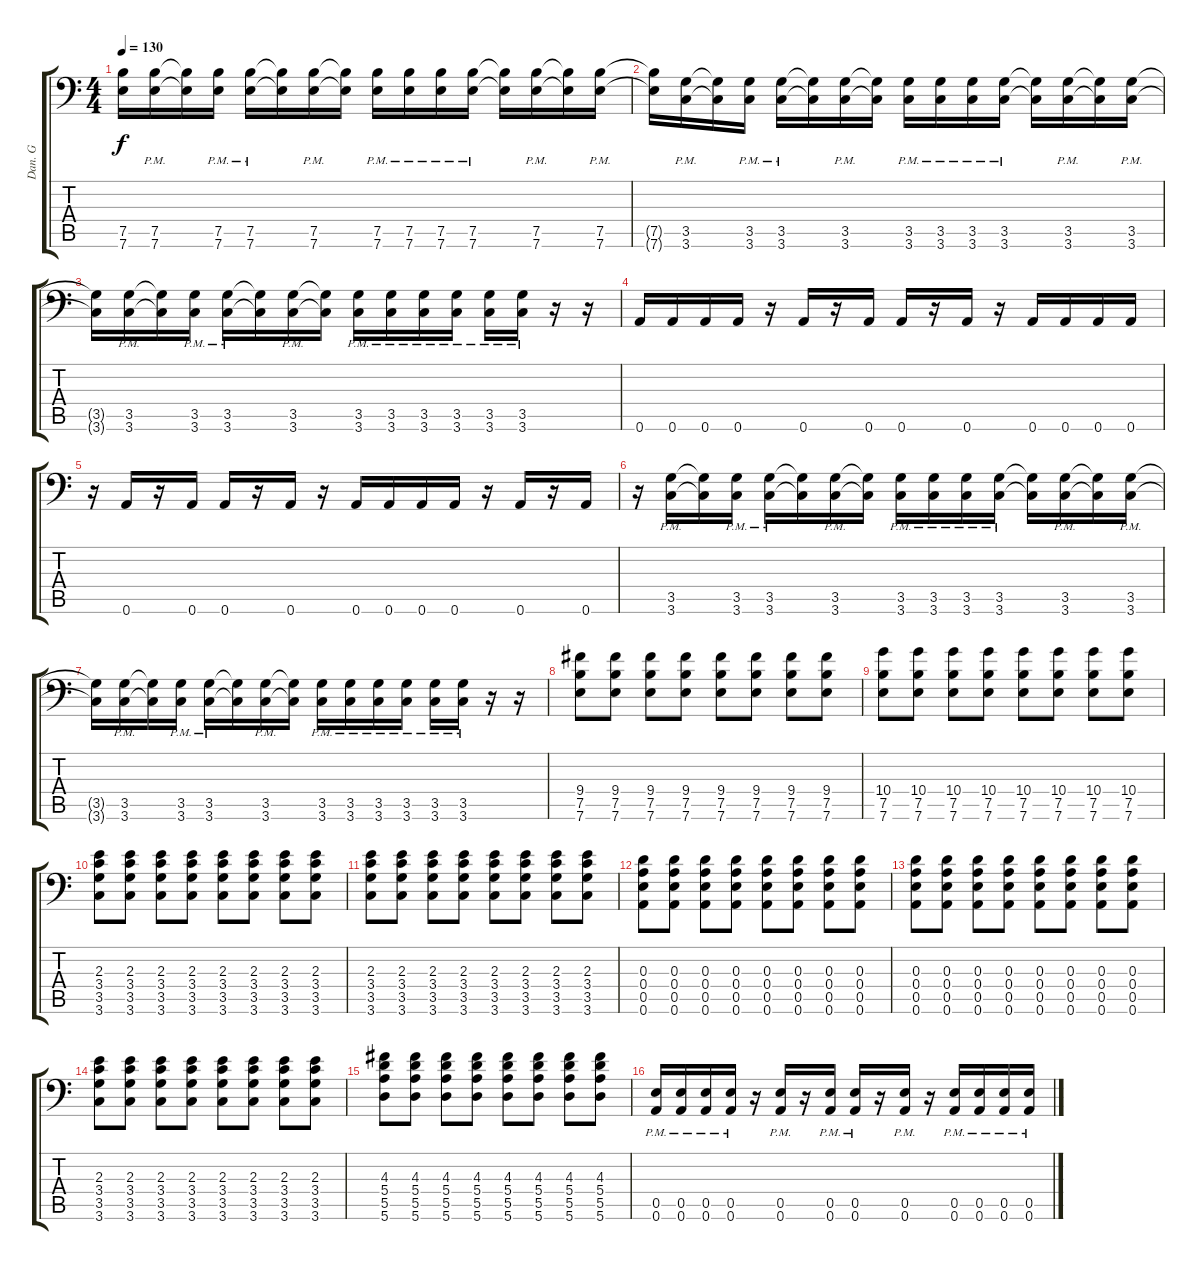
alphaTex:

\track ("Dan. G" "Dan. G") {instrument distortionguitar}
\staff {score tabs}
\tuning (B3 Gb3 D3 A2 E2 A1) {hide}
\ts (4 4)
\tempo 130
\clef f4
\ks c
(7.5{t} 7.6{t}).16{dy f} (7.5{pm} 7.6{pm}).16 (7.5{t} 7.6{t}).16 (7.5{pm} 7.6{pm}).16 (7.5{pm} 7.6{pm}).16 (7.5{t} 7.6{t}).16 (7.5{pm} 7.6{pm}).16 (7.5{t} 7.6{t}).16 (7.5{pm} 7.6{pm}).16 (7.5{pm} 7.6{pm}).16 (7.5{pm} 7.6{pm}).16 (7.5{pm} 7.6{pm}).16 (7.5{t} 7.6{t}).16 (7.5{pm} 7.6{pm}).16 (7.5{t} 7.6{t}).16 (7.5{pm} 7.6{pm}).16 |
(7.5{t} 7.6{t}).16 (3.5{pm} 3.6{pm}).16 (3.5{t} 3.6{t}).16 (3.5{pm} 3.6{pm}).16 (3.5{pm} 3.6{pm}).16 (3.5{t} 3.6{t}).16 (3.5{pm} 3.6{pm}).16 (3.5{t} 3.6{t}).16 (3.5{pm} 3.6{pm}).16 (3.5{pm} 3.6{pm}).16 (3.5{pm} 3.6{pm}).16 (3.5{pm} 3.6{pm}).16 (3.5{t} 3.6{t}).16 (3.5{pm} 3.6{pm}).16 (3.5{t} 3.6{t}).16 (3.5{pm} 3.6{pm}).16 |
(3.5{t} 3.6{t}).16 (3.5{pm} 3.6{pm}).16 (3.5{t} 3.6{t}).16 (3.5{pm} 3.6{pm}).16 (3.5{pm} 3.6{pm}).16 (3.5{t} 3.6{t}).16 (3.5{pm} 3.6{pm}).16 (3.5{t} 3.6{t}).16 (3.5{pm} 3.6{pm}).16 (3.5{pm} 3.6{pm}).16 (3.5{pm} 3.6{pm}).16 (3.5{pm} 3.6{pm}).16 (3.5{pm} 3.6{pm}).16 (3.5{pm} 3.6{pm}).16 r.16 r.16 |
0.6.16 0.6.16 0.6.16 0.6.16 r.16 0.6.16 r.16 0.6.16 0.6.16 r.16 0.6.16 r.16 0.6.16 0.6.16 0.6.16 0.6.16 |
r.16 0.6.16 r.16 0.6.16 0.6.16 r.16 0.6.16 r.16 0.6.16 0.6.16 0.6.16 0.6.16 r.16 0.6.16 r.16 0.6.16 |
r.16 (3.5{pm} 3.6{pm}).16 (3.5{t} 3.6{t}).16 (3.5{pm} 3.6{pm}).16 (3.5{pm} 3.6{pm}).16 (3.5{t} 3.6{t}).16 (3.5{pm} 3.6{pm}).16 (3.5{t} 3.6{t}).16 (3.5{pm} 3.6{pm}).16 (3.5{pm} 3.6{pm}).16 (3.5{pm} 3.6{pm}).16 (3.5{pm} 3.6{pm}).16 (3.5{t} 3.6{t}).16 (3.5{pm} 3.6{pm}).16 (3.5{t} 3.6{t}).16 (3.5{pm} 3.6{pm}).16 |
(3.5{t} 3.6{t}).16 (3.5{pm} 3.6{pm}).16 (3.5{t} 3.6{t}).16 (3.5{pm} 3.6{pm}).16 (3.5{pm} 3.6{pm}).16 (3.5{t} 3.6{t}).16 (3.5{pm} 3.6{pm}).16 (3.5{t} 3.6{t}).16 (3.5{pm} 3.6{pm}).16 (3.5{pm} 3.6{pm}).16 (3.5{pm} 3.6{pm}).16 (3.5{pm} 3.6{pm}).16 (3.5{pm} 3.6{pm}).16 (3.5{pm} 3.6{pm}).16 r.16 r.16 |
(9.4 7.5 7.6).8 (9.4 7.5 7.6).8 (9.4 7.5 7.6).8 (9.4 7.5 7.6).8 (9.4 7.5 7.6).8 (9.4 7.5 7.6).8 (9.4 7.5 7.6).8 (9.4 7.5 7.6).8 |
(10.4 7.5 7.6).8 (10.4 7.5 7.6).8 (10.4 7.5 7.6).8 (10.4 7.5 7.6).8 (10.4 7.5 7.6).8 (10.4 7.5 7.6).8 (10.4 7.5 7.6).8 (10.4 7.5 7.6).8 |
(2.3 3.4 3.5 3.6).8 (2.3 3.4 3.5 3.6).8 (2.3 3.4 3.5 3.6).8 (2.3 3.4 3.5 3.6).8 (2.3 3.4 3.5 3.6).8 (2.3 3.4 3.5 3.6).8 (2.3 3.4 3.5 3.6).8 (2.3 3.4 3.5 3.6).8 |
(2.3 3.4 3.5 3.6).8 (2.3 3.4 3.5 3.6).8 (2.3 3.4 3.5 3.6).8 (2.3 3.4 3.5 3.6).8 (2.3 3.4 3.5 3.6).8 (2.3 3.4 3.5 3.6).8 (2.3 3.4 3.5 3.6).8 (2.3 3.4 3.5 3.6).8 |
(0.3 0.4 0.5 0.6).8 (0.3 0.4 0.5 0.6).8 (0.3 0.4 0.5 0.6).8 (0.3 0.4 0.5 0.6).8 (0.3 0.4 0.5 0.6).8 (0.3 0.4 0.5 0.6).8 (0.3 0.4 0.5 0.6).8 (0.3 0.4 0.5 0.6).8 |
(0.3 0.4 0.5 0.6).8 (0.3 0.4 0.5 0.6).8 (0.3 0.4 0.5 0.6).8 (0.3 0.4 0.5 0.6).8 (0.3 0.4 0.5 0.6).8 (0.3 0.4 0.5 0.6).8 (0.3 0.4 0.5 0.6).8 (0.3 0.4 0.5 0.6).8 |
(2.3 3.4 3.5 3.6).8 (2.3 3.4 3.5 3.6).8 (2.3 3.4 3.5 3.6).8 (2.3 3.4 3.5 3.6).8 (2.3 3.4 3.5 3.6).8 (2.3 3.4 3.5 3.6).8 (2.3 3.4 3.5 3.6).8 (2.3 3.4 3.5 3.6).8 |
(4.3 5.4 5.5 5.6).8 (4.3 5.4 5.5 5.6).8 (4.3 5.4 5.5 5.6).8 (4.3 5.4 5.5 5.6).8 (4.3 5.4 5.5 5.6).8 (4.3 5.4 5.5 5.6).8 (4.3 5.4 5.5 5.6).8 (4.3 5.4 5.5 5.6).8 |
(0.5{pm} 0.6{pm}).16 (0.5{pm} 0.6{pm}).16 (0.5{pm} 0.6{pm}).16 (0.5{pm} 0.6{pm}).16 r.16 (0.5{pm} 0.6{pm}).16 r.16 (0.5{pm} 0.6{pm}).16 (0.5{pm} 0.6{pm}).16 r.16 (0.5{pm} 0.6{pm}).16 r.16 (0.5{pm} 0.6{pm}).16 (0.5{pm} 0.6{pm}).16 (0.5{pm} 0.6{pm}).16 (0.5{pm} 0.6{pm}).16
